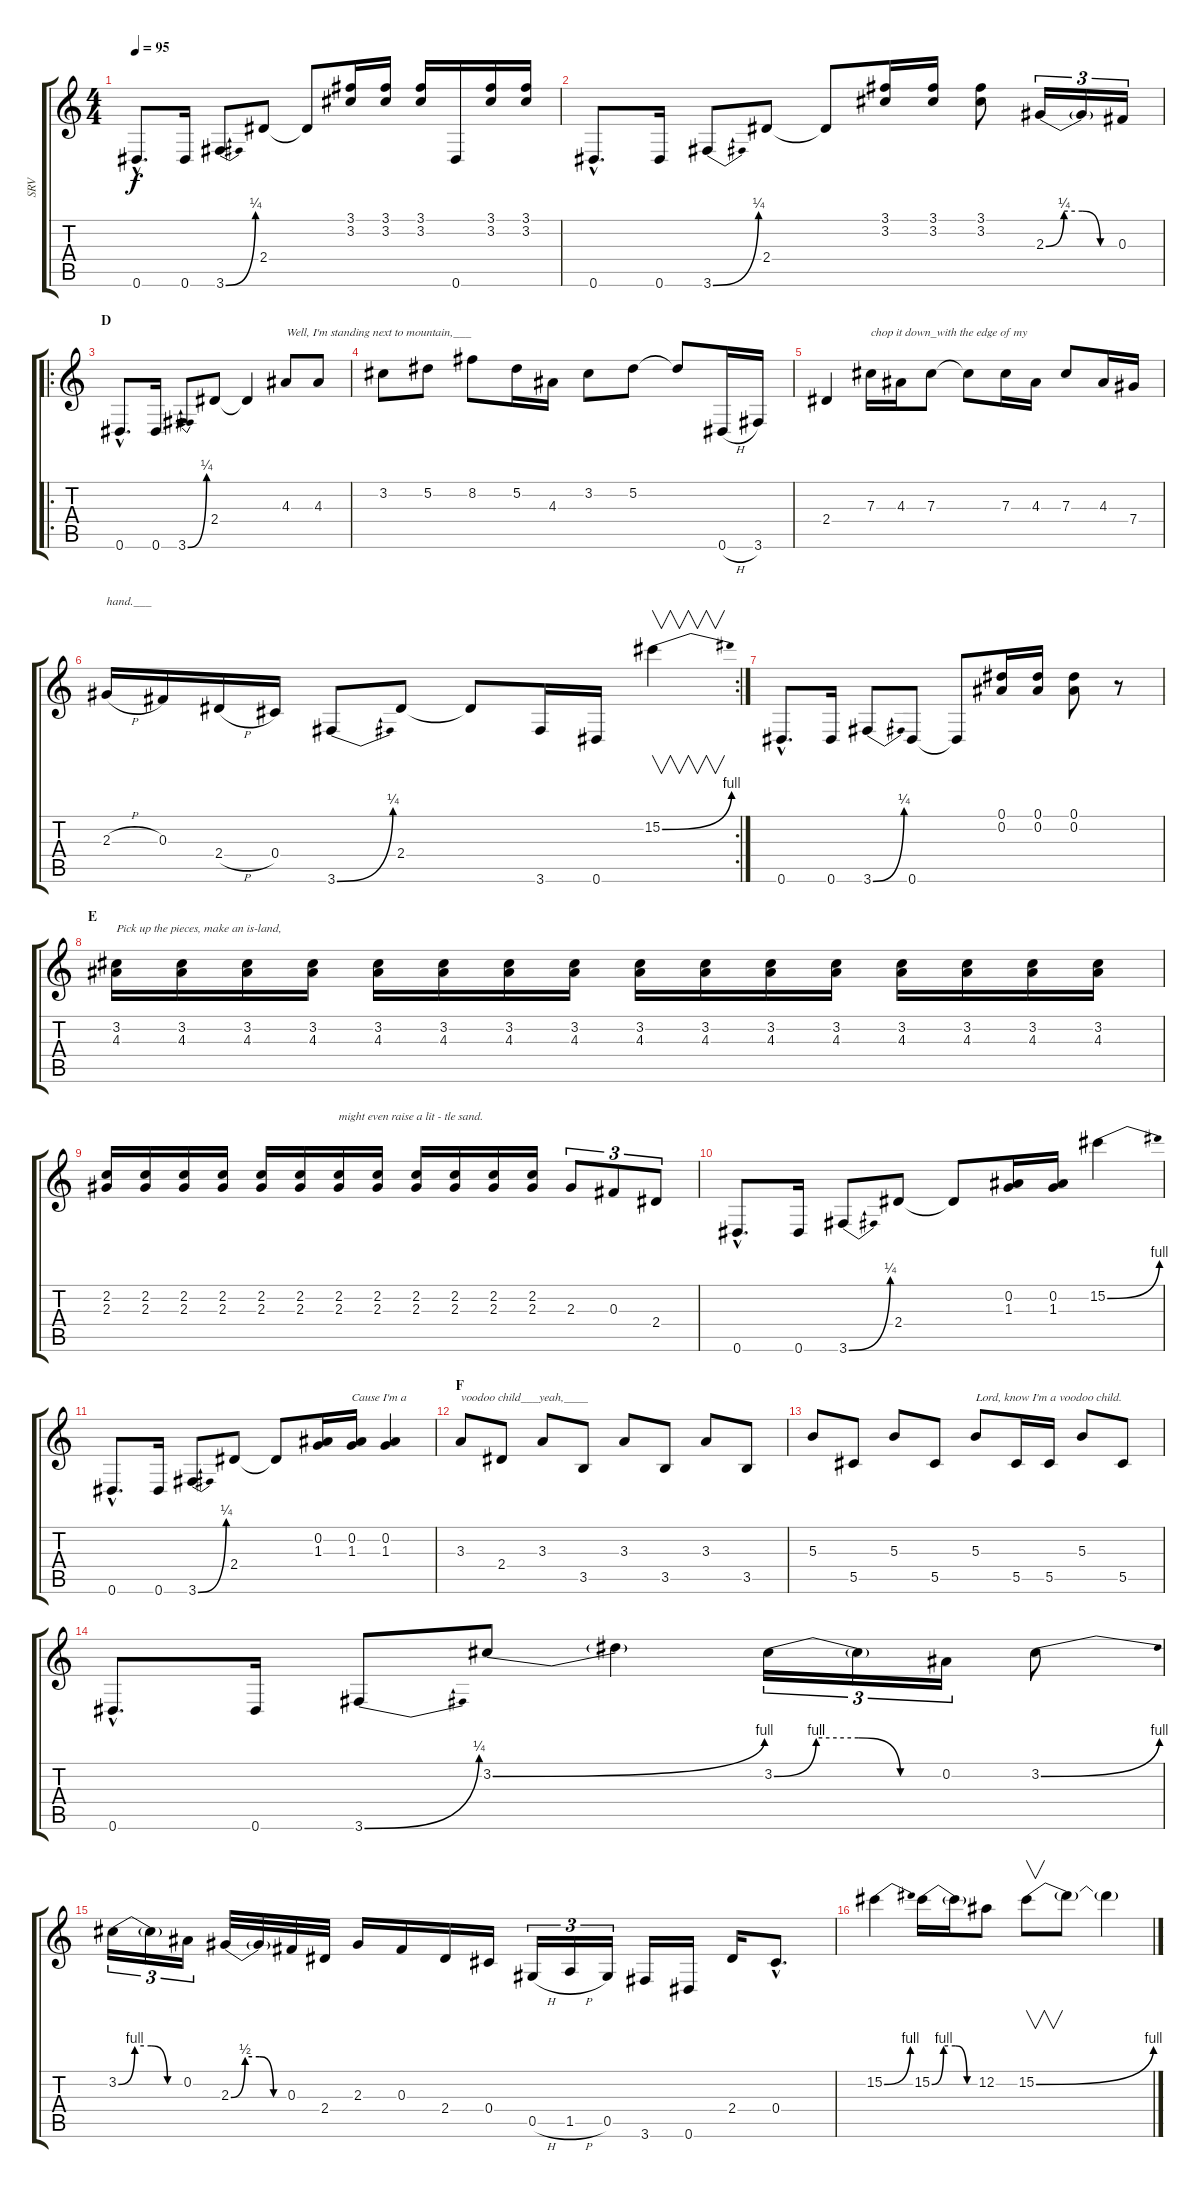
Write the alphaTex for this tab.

\track ("SRV" "SRV") {instrument distortionguitar}
\staff {score tabs}
\tuning (Eb4 Bb3 Gb3 Db3 Ab2 Eb2) {hide}
\ts (4 4)
\tempo 95
\clef g2
\ks c
0.6{hac}.8{d dy f} 0.6.16 3.6{be (bend 0 0 60 1)}.8 2.4.8 2.4{t}.8 (3.1 3.2).16 (3.1 3.2).16 (3.1 3.2).16 0.6.16 (3.1 3.2).16 (3.1 3.2).16 |
0.6{hac}.8{d} 0.6.16 3.6{be (bend 0 0 60 1)}.8 2.4.8 2.4{t}.8 (3.1 3.2).16 (3.1 3.2).16 (3.1 3.2).8 2.3{be (custom 0 0 15 1 30 1 45 0 60 0)}.16{tu (3 2)} 2.3{t}.16{tu (3 2)} 0.3.16{tu (3 2)} |
\ro
\section ("" "D")
0.6{hac}.8{d} 0.6.16 3.6{be (bend 0 0 60 1)}.8 2.4.8 2.4{t}.4 4.3.8{txt "Well, I'm standing next to mountain,___"} 4.3.8 |
3.2.8 5.2.8 8.2.8 5.2.16 4.3.16 3.2.8 5.2.8 5.2{t}.8 0.6{h}.16 3.6.16 |
2.4.4 7.3.16{txt "chop it down_with the edge of my"} 4.3.16 7.3.8 7.3{t}.8 7.3.16 4.3.16 7.3.8 4.3.16 7.4.16 |
\rc 2
2.3{h}.16{txt "hand.___"} 0.3.16 2.4{h}.16 0.4.16 3.6{be (bend 0 0 60 1)}.8 2.4.8 2.4{t}.8 3.6.16 0.6.16 15.2{be (bend 0 0 60 4)}.4{v} |
0.6{hac}.8{d} 0.6.16 3.6{be (bend 0 0 60 1)}.8 0.6.8 0.6{t}.8 (0.1 0.2).16 (0.1 0.2).16 (0.1 0.2).8 r.8 |
\section ("" "E")
(3.2 4.3).16{txt "Pick up the pieces, make an is-land,"} (3.2 4.3).16 (3.2 4.3).16 (3.2 4.3).16 (3.2 4.3).16 (3.2 4.3).16 (3.2 4.3).16 (3.2 4.3).16 (3.2 4.3).16 (3.2 4.3).16 (3.2 4.3).16 (3.2 4.3).16 (3.2 4.3).16 (3.2 4.3).16 (3.2 4.3).16 (3.2 4.3).16 |
(2.2 2.3).16 (2.2 2.3).16 (2.2 2.3).16 (2.2 2.3).16 (2.2 2.3).16 (2.2 2.3).16 (2.2 2.3).16{txt "might even raise a lit - tle sand."} (2.2 2.3).16 (2.2 2.3).16 (2.2 2.3).16 (2.2 2.3).16 (2.2 2.3).16 2.3.8{tu (3 2)} 0.3.8{tu (3 2)} 2.4.8{tu (3 2)} |
0.6{hac}.8{d} 0.6.16 3.6{be (bend 0 0 60 1)}.8 2.4.8 2.4{t}.8 (0.2 1.3).16 (0.2 1.3).16 15.2{be (bend 0 0 60 4)}.4 |
0.6{hac}.8{d} 0.6.16 3.6{be (bend 0 0 60 1)}.8 2.4.8 2.4{t}.8 (0.2 1.3).16 (0.2 1.3).16{txt "Cause I'm a"} (0.2 1.3).4 |
\section ("" "F")
3.3.8{txt "voodoo child___yeah,____"} 2.4.8 3.3.8 3.5.8 3.3.8 3.5.8 3.3.8 3.5.8 |
5.3.8 5.5.8 5.3.8 5.5.8 5.3.8{txt "Lord, know I'm a voodoo child."} 5.5.16 5.5.16 5.3.8 5.5.8 |
0.6{hac}.8{d} 0.6.16 3.6{be (bend 0 0 60 1)}.8 3.2{be (bend 0 0 60 4)}.8 3.2{t}.4 3.2{be (custom 0 0 15 4 30 4 45 0 60 0)}.16{tu (3 2)} 3.2{t}.16{tu (3 2)} 0.2.16{tu (3 2)} 3.2{be (bend 0 0 60 4)}.8 |
3.2{be (custom 0 0 15 4 30 4 45 0 60 0)}.16{tu (3 2)} 3.2{t}.16{tu (3 2)} 0.2.16{tu (3 2)} 2.3{be (custom 0 0 15 2 30 2 45 0 60 0)}.32 2.3{t}.32 0.3.32 2.4.32 2.3.16 0.3.16 2.4.16 0.4.16 0.5{h}.16{tu (3 2)} 1.5{h}.16{tu (3 2)} 0.5.16{tu (3 2)} 3.6.16 0.6.16 2.4.16 0.4{hac}.8{d} |
15.2{be (bend 0 0 60 4)}.4 15.2{be (custom 0 0 15 4 30 4 45 0 60 0)}.16 15.2{t}.16 12.2.8 15.2{be (bend 0 0 60 4)}.8{v} 15.2{t}.8 15.2{t}.4
